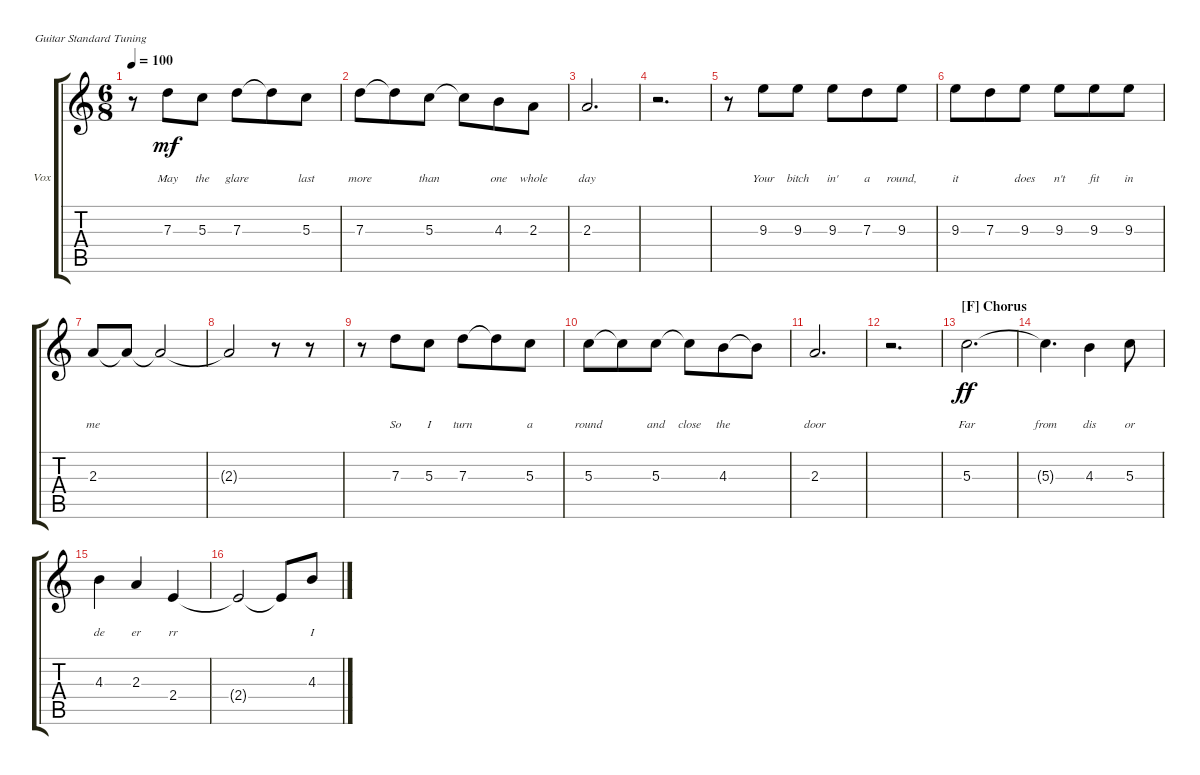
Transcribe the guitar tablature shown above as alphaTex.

\defaultSystemsLayout 4
\bracketExtendMode groupsimilarinstruments
\firstSystemTrackNameOrientation horizontal
\otherSystemsTrackNameOrientation horizontal
\track ("Vox" "Vox") {instrument distortionguitar}
\staff {score tabs}
\tuning (E4 B3 G3 D3 A2 E2)
\ts (6 8)
\tempo 100
\clef g2
\ks aminor
r.8{dy mf} 7.3.8{lyrics (0 "") lyrics (1 "") lyrics (2 "") lyrics (3 "May") lyrics (4 "")} 5.3.8{lyrics (0 "") lyrics (1 "") lyrics (2 "") lyrics (3 "the") lyrics (4 "")} 7.3.8{lyrics (0 "") lyrics (1 "") lyrics (2 "") lyrics (3 "glare") lyrics (4 "")} 7.3{t}.8{lyrics (0 "") lyrics (1 "") lyrics (2 "") lyrics (3 "") lyrics (4 "")} 5.3.8{lyrics (0 "") lyrics (1 "") lyrics (2 "") lyrics (3 "last") lyrics (4 "")} |
7.3.8{lyrics (0 "") lyrics (1 "") lyrics (2 "") lyrics (3 "more") lyrics (4 "")} 7.3{t}.8{lyrics (0 "") lyrics (1 "") lyrics (2 "") lyrics (3 "") lyrics (4 "")} 5.3.8{lyrics (0 "") lyrics (1 "") lyrics (2 "") lyrics (3 "than") lyrics (4 "")} 5.3{t}.8{lyrics (0 "") lyrics (1 "") lyrics (2 "") lyrics (3 "") lyrics (4 "")} 4.3.8{lyrics (0 "") lyrics (1 "") lyrics (2 "") lyrics (3 "one") lyrics (4 "")} 2.3.8{lyrics (0 "") lyrics (1 "") lyrics (2 "") lyrics (3 "whole") lyrics (4 "")} |
2.3.2{d lyrics (0 "") lyrics (1 "") lyrics (2 "") lyrics (3 "day") lyrics (4 "")} |
r.2{d} |
r.8 9.3.8{lyrics (0 "") lyrics (1 "") lyrics (2 "") lyrics (3 "Your") lyrics (4 "")} 9.3.8{lyrics (0 "") lyrics (1 "") lyrics (2 "") lyrics (3 "bitch") lyrics (4 "")} 9.3.8{lyrics (0 "") lyrics (1 "") lyrics (2 "") lyrics (3 "in'") lyrics (4 "")} 7.3.8{lyrics (0 "") lyrics (1 "") lyrics (2 "") lyrics (3 "a") lyrics (4 "")} 9.3.8{lyrics (0 "") lyrics (1 "") lyrics (2 "") lyrics (3 "round,") lyrics (4 "")} |
9.3.8{lyrics (0 "") lyrics (1 "") lyrics (2 "") lyrics (3 "it") lyrics (4 "")} 7.3.8{lyrics (0 "") lyrics (1 "") lyrics (2 "") lyrics (3 "") lyrics (4 "")} 9.3.8{lyrics (0 "") lyrics (1 "") lyrics (2 "") lyrics (3 "does") lyrics (4 "")} 9.3.8{lyrics (0 "") lyrics (1 "") lyrics (2 "") lyrics (3 "n't") lyrics (4 "")} 9.3.8{lyrics (0 "") lyrics (1 "") lyrics (2 "") lyrics (3 "fit") lyrics (4 "")} 9.3.8{lyrics (0 "") lyrics (1 "") lyrics (2 "") lyrics (3 "in") lyrics (4 "")} |
2.3.8{lyrics (0 "") lyrics (1 "") lyrics (2 "") lyrics (3 "me") lyrics (4 "")} 2.3{t}.8{lyrics (0 "") lyrics (1 "") lyrics (2 "") lyrics (3 "") lyrics (4 "")} 2.3{t}.2{lyrics (0 "") lyrics (1 "") lyrics (2 "") lyrics (3 "") lyrics (4 "")} |
2.3{t}.2{lyrics (0 "") lyrics (1 "") lyrics (2 "") lyrics (3 "") lyrics (4 "")} r.8 r.8 |
r.8 7.3.8{lyrics (0 "") lyrics (1 "") lyrics (2 "") lyrics (3 "So") lyrics (4 "")} 5.3.8{lyrics (0 "") lyrics (1 "") lyrics (2 "") lyrics (3 "I") lyrics (4 "")} 7.3.8{lyrics (0 "") lyrics (1 "") lyrics (2 "") lyrics (3 "turn") lyrics (4 "")} 7.3{t}.8{lyrics (0 "") lyrics (1 "") lyrics (2 "") lyrics (3 "") lyrics (4 "")} 5.3.8{lyrics (0 "") lyrics (1 "") lyrics (2 "") lyrics (3 "a") lyrics (4 "")} |
5.3.8{lyrics (0 "") lyrics (1 "") lyrics (2 "") lyrics (3 "round") lyrics (4 "")} 5.3{t}.8{lyrics (0 "") lyrics (1 "") lyrics (2 "") lyrics (3 "") lyrics (4 "")} 5.3.8{lyrics (0 "") lyrics (1 "") lyrics (2 "") lyrics (3 "and") lyrics (4 "")} 5.3{t}.8{lyrics (0 "") lyrics (1 "") lyrics (2 "") lyrics (3 "close") lyrics (4 "")} 4.3.8{lyrics (0 "") lyrics (1 "") lyrics (2 "") lyrics (3 "the") lyrics (4 "")} 4.3{t}.8{lyrics (0 "") lyrics (1 "") lyrics (2 "") lyrics (3 "") lyrics (4 "")} |
2.3.2{d lyrics (0 "") lyrics (1 "") lyrics (2 "") lyrics (3 "door") lyrics (4 "")} |
r.2{d} |
\section ("F" "Chorus")
5.3.2{d lyrics (0 "") lyrics (1 "") lyrics (2 "") lyrics (3 "Far") lyrics (4 "") dy ff} |
5.3{t}.4{d lyrics (0 "") lyrics (1 "") lyrics (2 "") lyrics (3 "from") lyrics (4 "")} 4.3.4{lyrics (0 "") lyrics (1 "") lyrics (2 "") lyrics (3 "dis") lyrics (4 "")} 5.3.8{lyrics (0 "") lyrics (1 "") lyrics (2 "") lyrics (3 "or") lyrics (4 "")} |
4.3.4{lyrics (0 "") lyrics (1 "") lyrics (2 "") lyrics (3 "de") lyrics (4 "")} 2.3.4{lyrics (0 "") lyrics (1 "") lyrics (2 "") lyrics (3 "er") lyrics (4 "")} 2.4.4{lyrics (0 "") lyrics (1 "") lyrics (2 "") lyrics (3 "rr") lyrics (4 "")} |
2.4{t}.2{lyrics (0 "") lyrics (1 "") lyrics (2 "") lyrics (3 "") lyrics (4 "")} 2.4{t}.8{lyrics (0 "") lyrics (1 "") lyrics (2 "") lyrics (3 "") lyrics (4 "")} 4.3.8{lyrics (0 "") lyrics (1 "") lyrics (2 "") lyrics (3 "I") lyrics (4 "")}
